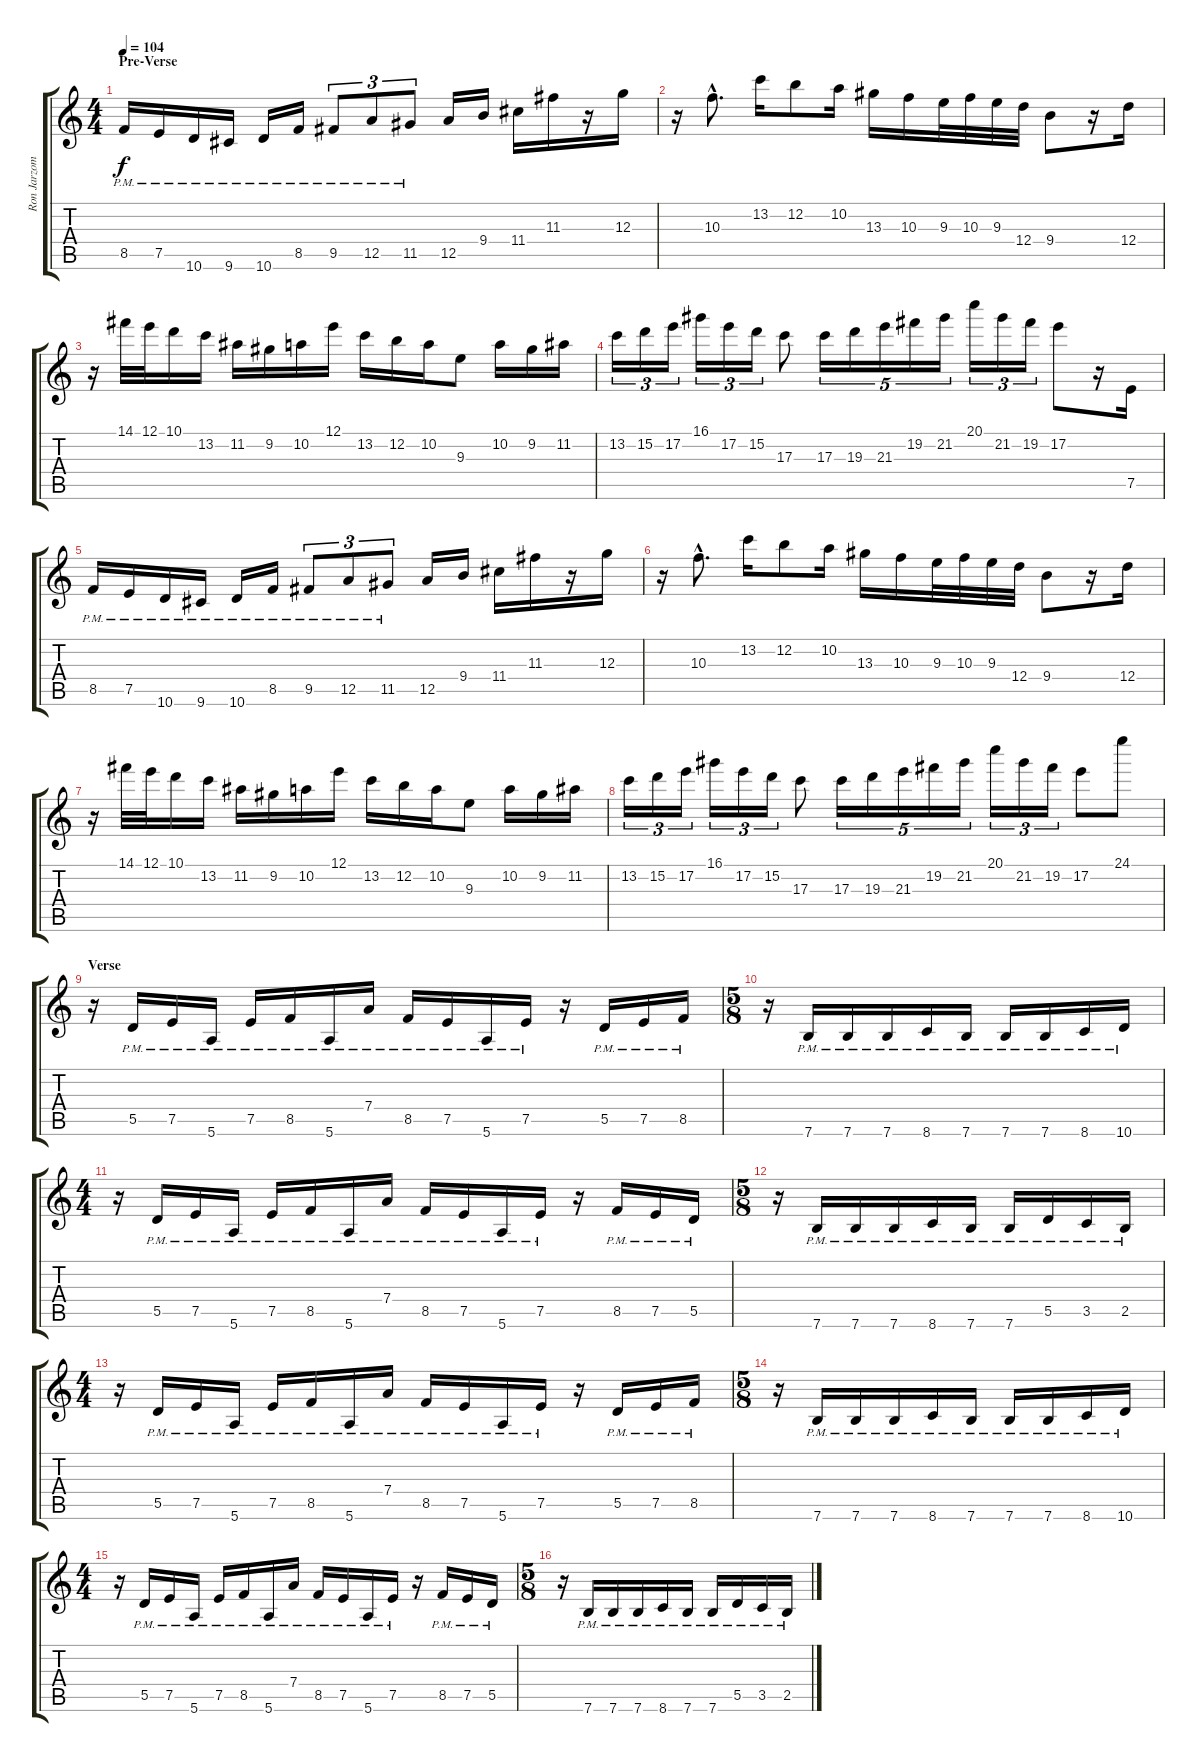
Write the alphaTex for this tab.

\track ("Ron Jarzombek" "Ron Jarzom") {instrument distortionguitar}
\staff {score tabs}
\tuning (E4 B3 G3 D3 A2 E2) {hide}
\ts (4 4)
\section ("" "Pre-Verse")
\tempo 104
\clef g2
\ks c
8.5{pm}.16{dy f volume 14} 7.5{pm}.16 10.6{pm}.16 9.6{pm}.16 10.6{pm}.16 8.5{pm}.16 9.5{pm}.8{tu (3 2)} 12.5{pm}.8{tu (3 2)} 11.5{pm}.8{tu (3 2)} 12.5.16 9.4.16 11.4.16 11.3.16 r.16 12.3.16 |
r.16 10.3{hac}.8{d} 13.2.16 12.2.8 10.2.16 13.3.16 10.3.16 9.3.32 10.3.32 9.3.32 12.4.32 9.4.8 r.16 12.4.16 |
r.16 14.1.32 12.1.32 10.1.16 13.2.16 11.2.16 9.2.16 10.2.16 12.1.16 13.2.16 12.2.16 10.2.16 9.3.8 10.2.16 9.2.16 11.2.16 |
13.2.16{tu (3 2)} 15.2.16{tu (3 2)} 17.2.16{tu (3 2)} 16.1.16{tu (3 2)} 17.2.16{tu (3 2)} 15.2.16{tu (3 2)} 17.3.8 17.3.16{tu (5 4)} 19.3.16{tu (5 4)} 21.3.16{tu (5 4)} 19.2.16{tu (5 4)} 21.2.16{tu (5 4)} 20.1.16{tu (3 2)} 21.2.16{tu (3 2)} 19.2.16{tu (3 2)} 17.2.8 r.16 7.5.16 |
8.5{pm}.16 7.5{pm}.16 10.6{pm}.16 9.6{pm}.16 10.6{pm}.16 8.5{pm}.16 9.5{pm}.8{tu (3 2)} 12.5{pm}.8{tu (3 2)} 11.5{pm}.8{tu (3 2)} 12.5.16 9.4.16 11.4.16 11.3.16 r.16 12.3.16 |
r.16 10.3{hac}.8{d} 13.2.16 12.2.8 10.2.16 13.3.16 10.3.16 9.3.32 10.3.32 9.3.32 12.4.32 9.4.8 r.16 12.4.16 |
r.16{volume 12 balance 0} 14.1.32 12.1.32 10.1.16 13.2.16 11.2.16 9.2.16 10.2.16 12.1.16 13.2.16 12.2.16 10.2.16 9.3.8 10.2.16 9.2.16 11.2.16 |
13.2.16{tu (3 2)} 15.2.16{tu (3 2)} 17.2.16{tu (3 2)} 16.1.16{tu (3 2)} 17.2.16{tu (3 2)} 15.2.16{tu (3 2)} 17.3.8 17.3.16{tu (5 4)} 19.3.16{tu (5 4)} 21.3.16{tu (5 4)} 19.2.16{tu (5 4)} 21.2.16{tu (5 4)} 20.1.16{tu (3 2)} 21.2.16{tu (3 2)} 19.2.16{tu (3 2)} 17.2.8 24.1.8 |
\section ("" "Verse")
r.16{volume 16 balance 8} 5.5{pm}.16 7.5{pm}.16 5.6{pm}.16 7.5{pm}.16 8.5{pm}.16 5.6{pm}.16 7.4{pm}.16 8.5{pm}.16 7.5{pm}.16 5.6{pm}.16 7.5{pm}.16 r.16 5.5{pm}.16 7.5{pm}.16 8.5{pm}.16 |
\ts (5 8)
r.16 7.6{pm}.16 7.6{pm}.16 7.6{pm}.16 8.6{pm}.16 7.6{pm}.16 7.6{pm}.16 7.6{pm}.16 8.6{pm}.16 10.6{pm}.16 |
\ts (4 4)
r.16 5.5{pm}.16 7.5{pm}.16 5.6{pm}.16 7.5{pm}.16 8.5{pm}.16 5.6{pm}.16 7.4{pm}.16 8.5{pm}.16 7.5{pm}.16 5.6{pm}.16 7.5{pm}.16 r.16 8.5{pm}.16 7.5{pm}.16 5.5{pm}.16 |
\ts (5 8)
r.16 7.6{pm}.16 7.6{pm}.16 7.6{pm}.16 8.6{pm}.16 7.6{pm}.16 7.6{pm}.16 5.5{pm}.16 3.5{pm}.16 2.5{pm}.16 |
\ts (4 4)
r.16 5.5{pm}.16 7.5{pm}.16 5.6{pm}.16 7.5{pm}.16 8.5{pm}.16 5.6{pm}.16 7.4{pm}.16 8.5{pm}.16 7.5{pm}.16 5.6{pm}.16 7.5{pm}.16 r.16 5.5{pm}.16 7.5{pm}.16 8.5{pm}.16 |
\ts (5 8)
r.16 7.6{pm}.16 7.6{pm}.16 7.6{pm}.16 8.6{pm}.16 7.6{pm}.16 7.6{pm}.16 7.6{pm}.16 8.6{pm}.16 10.6{pm}.16 |
\ts (4 4)
r.16 5.5{pm}.16 7.5{pm}.16 5.6{pm}.16 7.5{pm}.16 8.5{pm}.16 5.6{pm}.16 7.4{pm}.16 8.5{pm}.16 7.5{pm}.16 5.6{pm}.16 7.5{pm}.16 r.16 8.5{pm}.16 7.5{pm}.16 5.5{pm}.16 |
\ts (5 8)
r.16 7.6{pm}.16 7.6{pm}.16 7.6{pm}.16 8.6{pm}.16 7.6{pm}.16 7.6{pm}.16 5.5{pm}.16 3.5{pm}.16 2.5{pm}.16
